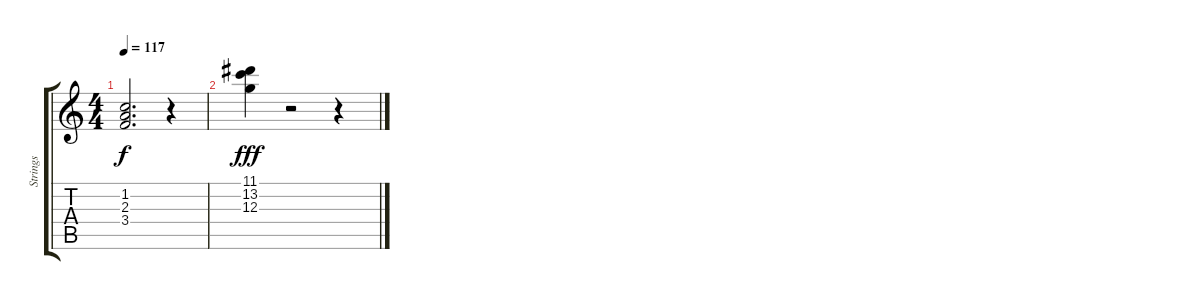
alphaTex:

\track ("Strings" "Strings") {instrument electricguitarmuted}
\staff {score tabs}
\tuning (E4 B3 G3 D3 A2 E2) {hide}
\ts (4 4)
\tempo 117
\clef g2
\ks c
(1.2{t} 2.3{t} 3.4{t}).2{d dy f} r.4 |
(11.1 13.2 12.3).4{dy fff} r.2 r.4
